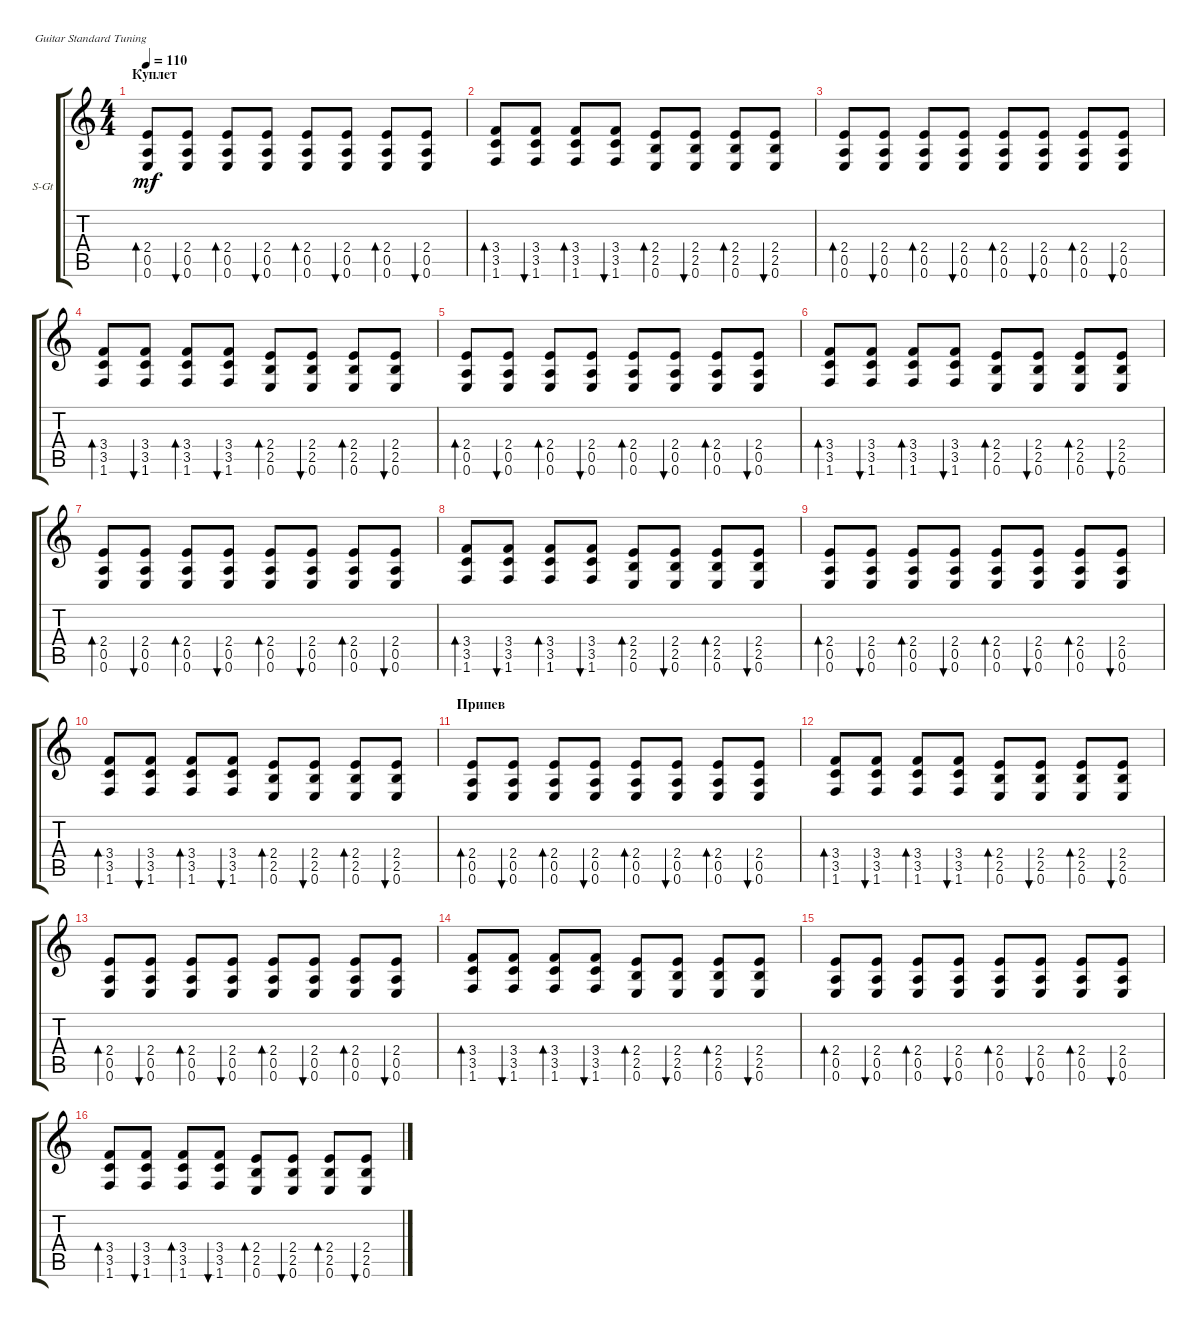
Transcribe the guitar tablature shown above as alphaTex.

\defaultSystemsLayout 4
\bracketExtendMode groupsimilarinstruments
\firstSystemTrackNameOrientation horizontal
\otherSystemsTrackNameOrientation horizontal
\track ("В. Бутусов (гитара)" "S-Gt") {instrument acousticguitarsteel}
\staff {score tabs}
\tuning (E4 B3 G3 D3 A2 E2)
\ts (4 4)
\section ("" "Куплет")
\tempo 110
\clef g2
\ks c
(0.6 0.5 2.4).8{bd 73 dy mf} (0.6 0.5 2.4).8{bu 72} (0.6 0.5 2.4).8{bd 73} (0.6 0.5 2.4).8{bu 72} (0.6 0.5 2.4).8{bd 73} (0.6 0.5 2.4).8{bu 72} (0.6 0.5 2.4).8{bd 73} (0.6 0.5 2.4).8{bu 72} |
(1.6 3.5 3.4).8{bd 72} (1.6 3.5 3.4).8{bu 72} (1.6 3.5 3.4).8{bd 72} (1.6 3.5 3.4).8{bu 72} (0.6 2.5 2.4).8{bd 72} (0.6 2.5 2.4).8{bu 72} (0.6 2.5 2.4).8{bd 72} (0.6 2.5 2.4).8{bu 72} |
(0.6 0.5 2.4).8{bd 73} (0.6 0.5 2.4).8{bu 72} (0.6 0.5 2.4).8{bd 73} (0.6 0.5 2.4).8{bu 72} (0.6 0.5 2.4).8{bd 73} (0.6 0.5 2.4).8{bu 72} (0.6 0.5 2.4).8{bd 73} (0.6 0.5 2.4).8{bu 72} |
(1.6 3.5 3.4).8{bd 72} (1.6 3.5 3.4).8{bu 72} (1.6 3.5 3.4).8{bd 72} (1.6 3.5 3.4).8{bu 72} (0.6 2.5 2.4).8{bd 72} (0.6 2.5 2.4).8{bu 72} (0.6 2.5 2.4).8{bd 72} (0.6 2.5 2.4).8{bu 72} |
(0.6 0.5 2.4).8{bd 73} (0.6 0.5 2.4).8{bu 72} (0.6 0.5 2.4).8{bd 73} (0.6 0.5 2.4).8{bu 72} (0.6 0.5 2.4).8{bd 73} (0.6 0.5 2.4).8{bu 72} (0.6 0.5 2.4).8{bd 73} (0.6 0.5 2.4).8{bu 72} |
(1.6 3.5 3.4).8{bd 72} (1.6 3.5 3.4).8{bu 72} (1.6 3.5 3.4).8{bd 72} (1.6 3.5 3.4).8{bu 72} (0.6 2.5 2.4).8{bd 72} (0.6 2.5 2.4).8{bu 72} (0.6 2.5 2.4).8{bd 72} (0.6 2.5 2.4).8{bu 72} |
(0.6 0.5 2.4).8{bd 73} (0.6 0.5 2.4).8{bu 72} (0.6 0.5 2.4).8{bd 73} (0.6 0.5 2.4).8{bu 72} (0.6 0.5 2.4).8{bd 73} (0.6 0.5 2.4).8{bu 72} (0.6 0.5 2.4).8{bd 73} (0.6 0.5 2.4).8{bu 72} |
(1.6 3.5 3.4).8{bd 72} (1.6 3.5 3.4).8{bu 72} (1.6 3.5 3.4).8{bd 72} (1.6 3.5 3.4).8{bu 72} (0.6 2.5 2.4).8{bd 72} (0.6 2.5 2.4).8{bu 72} (0.6 2.5 2.4).8{bd 72} (0.6 2.5 2.4).8{bu 72} |
(0.6 0.5 2.4).8{bd 73} (0.6 0.5 2.4).8{bu 72} (0.6 0.5 2.4).8{bd 73} (0.6 0.5 2.4).8{bu 72} (0.6 0.5 2.4).8{bd 73} (0.6 0.5 2.4).8{bu 72} (0.6 0.5 2.4).8{bd 73} (0.6 0.5 2.4).8{bu 72} |
(1.6 3.5 3.4).8{bd 72} (1.6 3.5 3.4).8{bu 72} (1.6 3.5 3.4).8{bd 72} (1.6 3.5 3.4).8{bu 72} (0.6 2.5 2.4).8{bd 72} (0.6 2.5 2.4).8{bu 72} (0.6 2.5 2.4).8{bd 72} (0.6 2.5 2.4).8{bu 72} |
\section ("" "Припев")
(0.6 0.5 2.4).8{bd 73} (0.6 0.5 2.4).8{bu 72} (0.6 0.5 2.4).8{bd 73} (0.6 0.5 2.4).8{bu 72} (0.6 0.5 2.4).8{bd 73} (0.6 0.5 2.4).8{bu 72} (0.6 0.5 2.4).8{bd 73} (0.6 0.5 2.4).8{bu 72} |
(1.6 3.5 3.4).8{bd 72} (1.6 3.5 3.4).8{bu 72} (1.6 3.5 3.4).8{bd 72} (1.6 3.5 3.4).8{bu 72} (0.6 2.5 2.4).8{bd 72} (0.6 2.5 2.4).8{bu 72} (0.6 2.5 2.4).8{bd 72} (0.6 2.5 2.4).8{bu 72} |
(0.6 0.5 2.4).8{bd 73} (0.6 0.5 2.4).8{bu 72} (0.6 0.5 2.4).8{bd 73} (0.6 0.5 2.4).8{bu 72} (0.6 0.5 2.4).8{bd 73} (0.6 0.5 2.4).8{bu 72} (0.6 0.5 2.4).8{bd 73} (0.6 0.5 2.4).8{bu 72} |
(1.6 3.5 3.4).8{bd 72} (1.6 3.5 3.4).8{bu 72} (1.6 3.5 3.4).8{bd 72} (1.6 3.5 3.4).8{bu 72} (0.6 2.5 2.4).8{bd 72} (0.6 2.5 2.4).8{bu 72} (0.6 2.5 2.4).8{bd 72} (0.6 2.5 2.4).8{bu 72} |
(0.6 0.5 2.4).8{bd 73} (0.6 0.5 2.4).8{bu 72} (0.6 0.5 2.4).8{bd 73} (0.6 0.5 2.4).8{bu 72} (0.6 0.5 2.4).8{bd 73} (0.6 0.5 2.4).8{bu 72} (0.6 0.5 2.4).8{bd 73} (0.6 0.5 2.4).8{bu 72} |
(1.6 3.5 3.4).8{bd 72} (1.6 3.5 3.4).8{bu 72} (1.6 3.5 3.4).8{bd 72} (1.6 3.5 3.4).8{bu 72} (0.6 2.5 2.4).8{bd 72} (0.6 2.5 2.4).8{bu 72} (0.6 2.5 2.4).8{bd 72} (0.6 2.5 2.4).8{bu 72}
